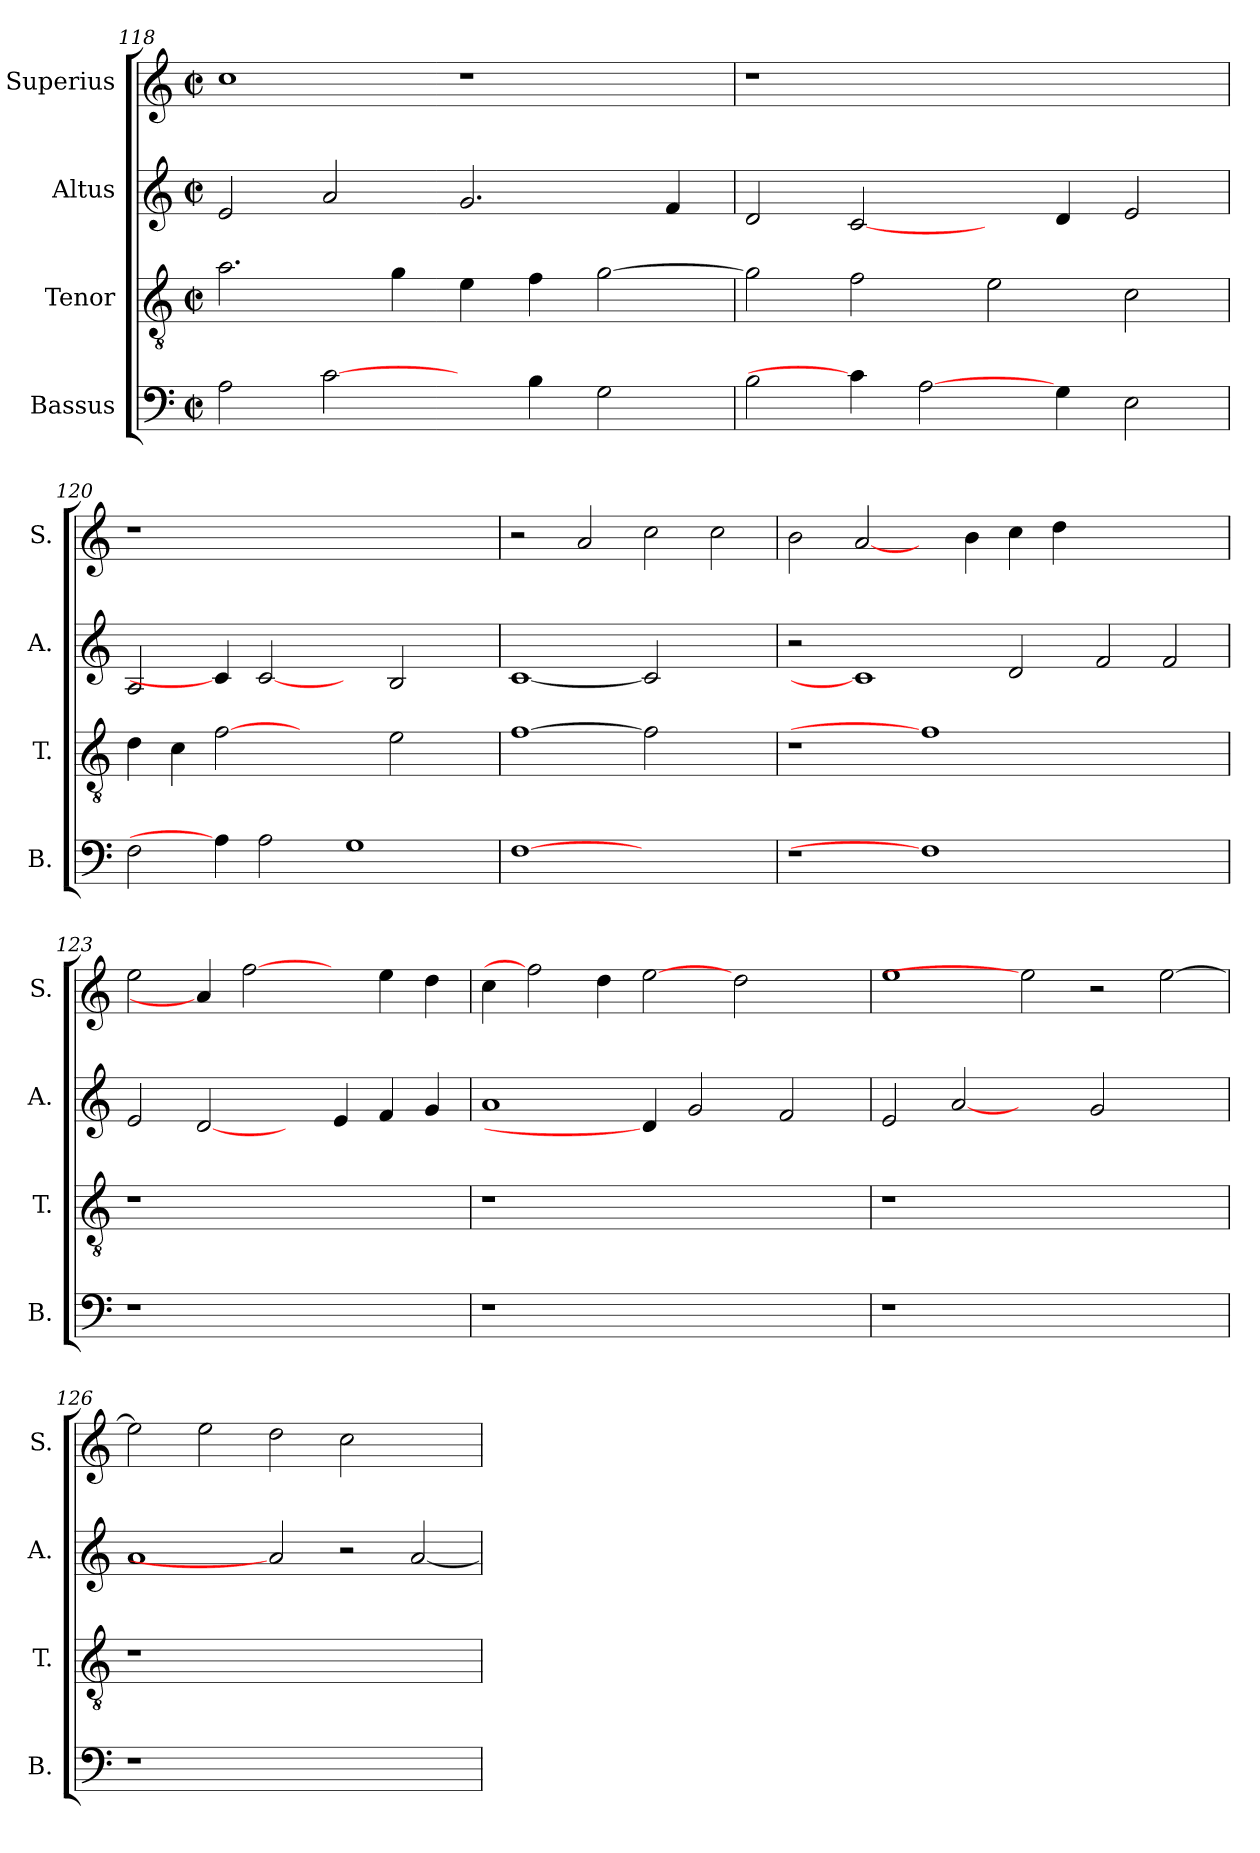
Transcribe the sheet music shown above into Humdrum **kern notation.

**kern	**kern	**kern	**kern
*part4	*part3	*part2	*part1
*staff4	*staff3	*staff2	*staff1
*I"Bassus	*I"Tenor	*I"Altus	*I"Superius
*I'B.	*I'T.	*I'A.	*I'S.
*clefF4	*clefGv2	*clefG2	*clefG2
*	*ITrd7c12	*	*
*k[]	*k[]	*k[]	*k[]
*C:	*C:	*C:	*C:
*M2/2	*M2/2	*M2/2	*M2/2
*met(c|)	*met(c|)	*met(c|)	*met(c|)
=118	=118	=118	=118
2Ai\	2.Ai\	2ei/	1cci
[2ci\	.	2ai/	.
.	4Gi\	.	.
4ryy	4Ei\	2.gi/	1r
4Bi\	4Fi\	.	.
2Gi\	[>2Gi\	.	.
.	.	4fi/	.
=119	=119	=119	=119
!	!	!	!LO:N:vis=1
2Bi\	2Gi\]	2di/	1r
4ci\]	2Fi\	[2ci/	.
[2Ai\	.	.	.
.	2Ei\	4ryy	1ryy
4Gi\	.	4di/	.
2Ei\	2Ci\	2ei/	.
=120	=120	=120	=120
!	!	!	!LO:N:vis=1
2Fi\	4Di\	2Ai/	1r
.	4Ci\	.	.
4Ai\]	[2Fi	4ci/]	.
2Ai\	.	[2ci	.
.	2ryy	.	1ryy
1Gi	.	4ryy	.
.	2Ei\	2Bi/	.
.	4ryy	4ryy	4ryy
=121	=121	=121	=121
[1Fi	[1Fi	[1ci	2r
.	.	.	2ai/
1ryy	2Fi]	2ci]	2cci\
.	2ryy	2ryy	2cci\
!!LO:PB:g=z
=122	=122	=122	=122
!LO:N:vis=1	!LO:N:vis=1	!	!
1r	1r	2r	2bi\
.	.	1ci]	[2ai/
1Fi]	1Fi]	.	4ryy
.	.	.	4bi\
.	.	2di/	4cci\
.	.	.	4ddi\
1ryy	1ryy	2fi/	1ryy
.	.	2fi/	.
=123	=123	=123	=123
!LO:N:vis=1	!LO:N:vis=1	!	!
1r	1r	2ei/	2eei\
.	.	[2di/	4ai/]
.	.	.	[2ffi
1ryy	1ryy	4ryy	.
.	.	4ei/	4ryy
.	.	4fi/	4eei\
.	.	4gi/	4ddi\
=124	=124	=124	=124
!LO:N:vis=1	!LO:N:vis=1	!	!
1r	1r	1ai	4cci\
.	.	.	2ffi]
.	.	.	4ddi\
1ryy	1ryy	4di/]	[2eei
.	.	2gi/	.
.	.	.	2ddi\
.	.	2fi/	.
4ryy	4ryy	.	4ryy
=125	=125	=125	=125
!LO:N:vis=1	!LO:N:vis=1	!	!
1r	1r	2ei/	1eei
.	.	[2ai	.
1.ryy	1.ryy	2ryy	2eei]
.	.	2gi/	2r
.	.	2ryy	[>2eei\
=126	=126	=126	=126
!LO:N:vis=1	!LO:N:vis=1	!	!
1r	1r	1ai	2eei\]
.	.	.	2eei\
1.ryy	1.ryy	2ai]	2ddi\
.	.	2r	2cci\
.	.	[<2ai/	2ryy
=	=	=	=
*-	*-	*-	*-
